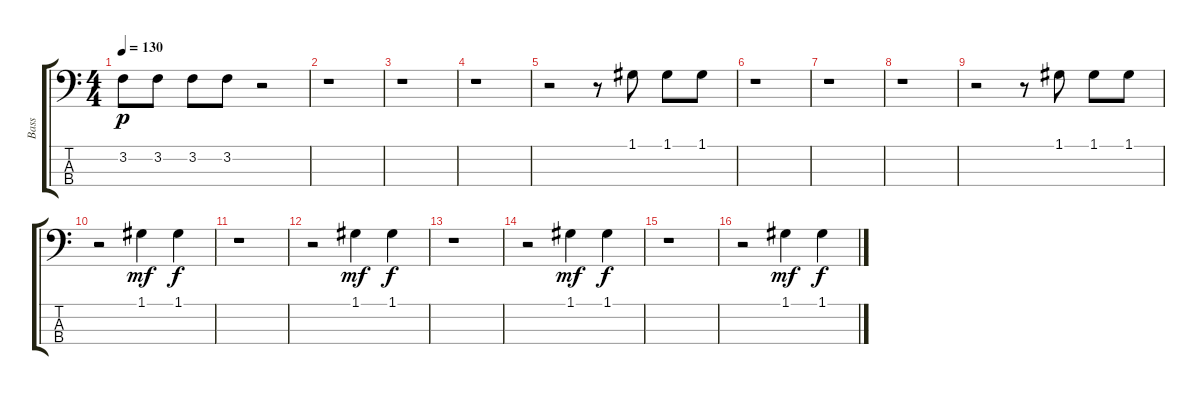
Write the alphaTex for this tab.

\track ("Bass" "Bass") {instrument fretlessbass}
\staff {score tabs}
\tuning (G2 D2 A1 E1) {hide}
\ts (4 4)
\tempo 130
\clef f4
\ks c
3.2.8{dy p} 3.2.8 3.2.8 3.2.8 r.2 |
r.1 |
r.1 |
r.1 |
r.2 r.8 1.1.8 1.1.8 1.1.8 |
r.1 |
r.1 |
r.1 |
r.2 r.8 1.1.8 1.1.8 1.1.8 |
r.2 1.1.4{dy mf} 1.1.4{dy f} |
r.1 |
r.2 1.1.4{dy mf} 1.1.4{dy f} |
r.1 |
r.2 1.1.4{dy mf} 1.1.4{dy f} |
r.1 |
r.2 1.1.4{dy mf} 1.1.4{dy f}
